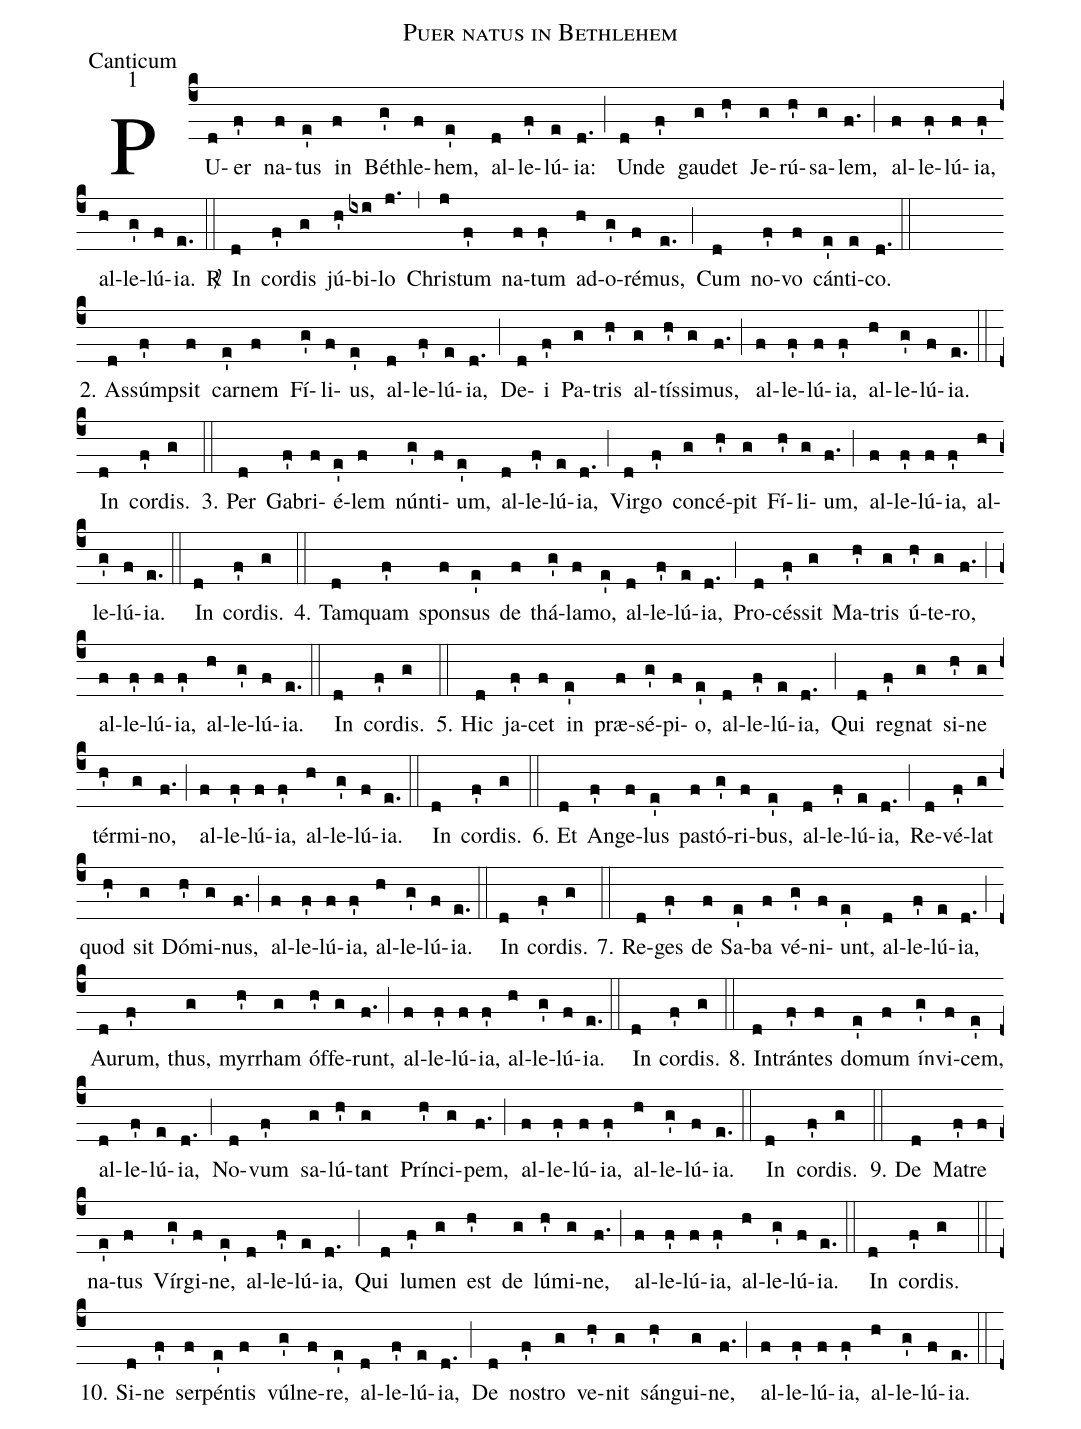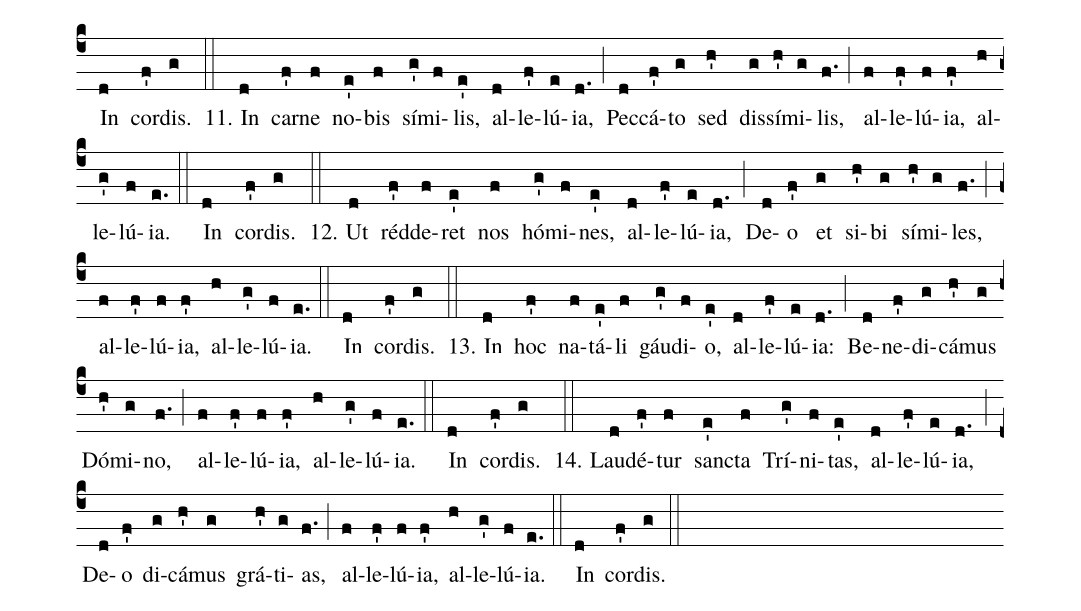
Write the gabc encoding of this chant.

name:Puer natus in Bethlehem;
office-part:Canticum;
mode:1;
%%
(c4) PU(d)er(f') na(f)tus(e') in(f) Béth(g')le(f)hem,(e') al(d)le(f')lú(e){ia}:(d.) (;)
Un(d)de(f') gau(g)det(h') Je(g)rú(h')sa(g)lem,(f.) (;) al(f)le(f')lú(f){ia},(f') al(h)le(g')lú(f){ia}.(e.) <sp>R/</sp>(::) In(d) cor(f')dis(g) jú(h')bi(ixi)lo(j.) (,)
Chri(j)stum(f') na(f)tum(f') ad(h)o(g')ré(f)mus,(e.) (;)
Cum(d) no(f')vo(f) cán(e')ti(e)co.(d.) (::) (Z-)

2. As(d)súm(f')psit(f) car(e')nem(f) Fí(g')li(f)us,(e') al(d)le(f')lú(e){ia},(d.) (;)
De(d)i(f') Pa(g)tris(h') al(g)tís(h')si(g)mus,(f.) (;) al(f)le(f')lú(f){ia},(f') al(h)le(g')lú(f){ia}.(e.) (::) In(d) cor(f')dis.(g) (::)

3. Per(d) Ga(f')bri(f)é(e')lem(f) nún(g')ti(f)um,(e') al(d)le(f')lú(e){ia},(d.) (;)
Vir(d)go(f') con(g)cé(h')pit(g) Fí(h')li(g)um,(f.) (;) al(f)le(f')lú(f){ia},(f') al(h)le(g')lú(f){ia}.(e.) (::) In(d) cor(f')dis.(g) (::)

4. Tam(d)quam(f') spon(f)sus(e') de(f) thá(g')la(f)mo,(e') al(d)le(f')lú(e){ia},(d.) (;)
Pro(d)cés(f')sit(g) Ma(h')tris(g) ú(h')te(g)ro,(f.) (;) al(f)le(f')lú(f){ia},(f') al(h)le(g')lú(f){ia}.(e.) (::) In(d) cor(f')dis.(g) (::)

5. Hic(d) ja(f')cet(f) in(e') præ(f)sé(g')pi(f)o,(e') al(d)le(f')lú(e){ia},(d.) (;)
Qui(d) re(f')gnat(g) si(h')ne(g) tér(h')mi(g)no,(f.) (;) al(f)le(f')lú(f){ia},(f') al(h)le(g')lú(f){ia}.(e.) (::) In(d) cor(f')dis.(g) (::)

6. Et(d) An(f')ge(f)lus(e') pa(f)stó(g')ri(f)bus,(e') al(d)le(f')lú(e){ia},(d.) (;)
Re(d)vé(f')lat(g) quod(h') sit(g) Dó(h')mi(g)nus,(f.) (;) al(f)le(f')lú(f){ia},(f') al(h)le(g')lú(f){ia}.(e.) (::) In(d) cor(f')dis.(g) (::)

7. Re(d)ges(f') de(f) Sa(e')ba(f) vé(g')ni(f)unt,(e') al(d)le(f')lú(e){ia},(d.) (;)
Au(d)rum,(f') thus,(g) myr(h')rham(g) óf(h')fe(g)runt,(f.) (;) al(f)le(f')lú(f){ia},(f') al(h)le(g')lú(f){ia}.(e.) (::) In(d) cor(f')dis.(g) (::)

8. In(d)trán(f')tes(f) do(e')mum(f) ín(g')vi(f)cem,(e') al(d)le(f')lú(e){ia},(d.) (;)
No(d)vum(f') sa(g)lú(h')tant(g) Prín(h')ci(g)pem,(f.) (;) al(f)le(f')lú(f){ia},(f') al(h)le(g')lú(f){ia}.(e.) (::) In(d) cor(f')dis.(g) (::)

9. De(d) Ma(f')tre(f) na(e')tus(f) Vír(g')gi(f)ne,(e') al(d)le(f')lú(e){ia},(d.) (;)
Qui(d) lu(f')men(g) est(h') de(g) lú(h')mi(g)ne,(f.) (;) al(f)le(f')lú(f){ia},(f') al(h)le(g')lú(f){ia}.(e.) (::) In(d) cor(f')dis.(g) (::)

10. Si(d)ne(f') ser(f)pén(e')tis(f) vúl(g')ne(f)re,(e') al(d)le(f')lú(e){ia},(d.) (;)
De(d) no(f')stro(g) ve(h')nit(g) sán(h')gui(g)ne,(f.) (;) al(f)le(f')lú(f){ia},(f') al(h)le(g')lú(f){ia}.(e.) (::) In(d) cor(f')dis.(g) (::)

11. In(d) car(f')ne(f) no(e')bis(f) sí(g')mi(f)lis,(e') al(d)le(f')lú(e){ia},(d.) (;)
Pec(d)cá(f')to(g) sed(h') dis(g)sí(h')mi(g)lis,(f.) (;) al(f)le(f')lú(f){ia},(f') al(h)le(g')lú(f){ia}.(e.) (::) In(d) cor(f')dis.(g) (::)

12. Ut(d) réd(f')de(f)ret(e') nos(f) hó(g')mi(f)nes,(e') al(d)le(f')lú(e){ia},(d.) (;)
De(d)o(f') et(g) si(h')bi(g) sí(h')mi(g)les,(f.) (;) al(f)le(f')lú(f){ia},(f') al(h)le(g')lú(f){ia}.(e.) (::) In(d) cor(f')dis.(g) (::)

13. In(d) hoc(f') na(f)tá(e')li(f) gáu(g')di(f)o,(e') al(d)le(f')lú(e){ia}:(d.) (;)
Be(d)ne(f')di(g)cá(h')mus(g) Dó(h')mi(g)no,(f.) (;) al(f)le(f')lú(f){ia},(f') al(h)le(g')lú(f){ia}.(e.) (::) In(d) cor(f')dis.(g) (::)

14. Lau(d)dé(f')tur(f) san(e')cta(f) Trí(g')ni(f)tas,(e') al(d)le(f')lú(e){ia},(d.) (;)
De(d)o(f') di(g)cá(h')mus(g) grá(h')ti(g)as,(f.) (;) al(f)le(f')lú(f){ia},(f') al(h)le(g')lú(f){ia}.(e.) (::) In(d) cor(f')dis.(g) (::)
